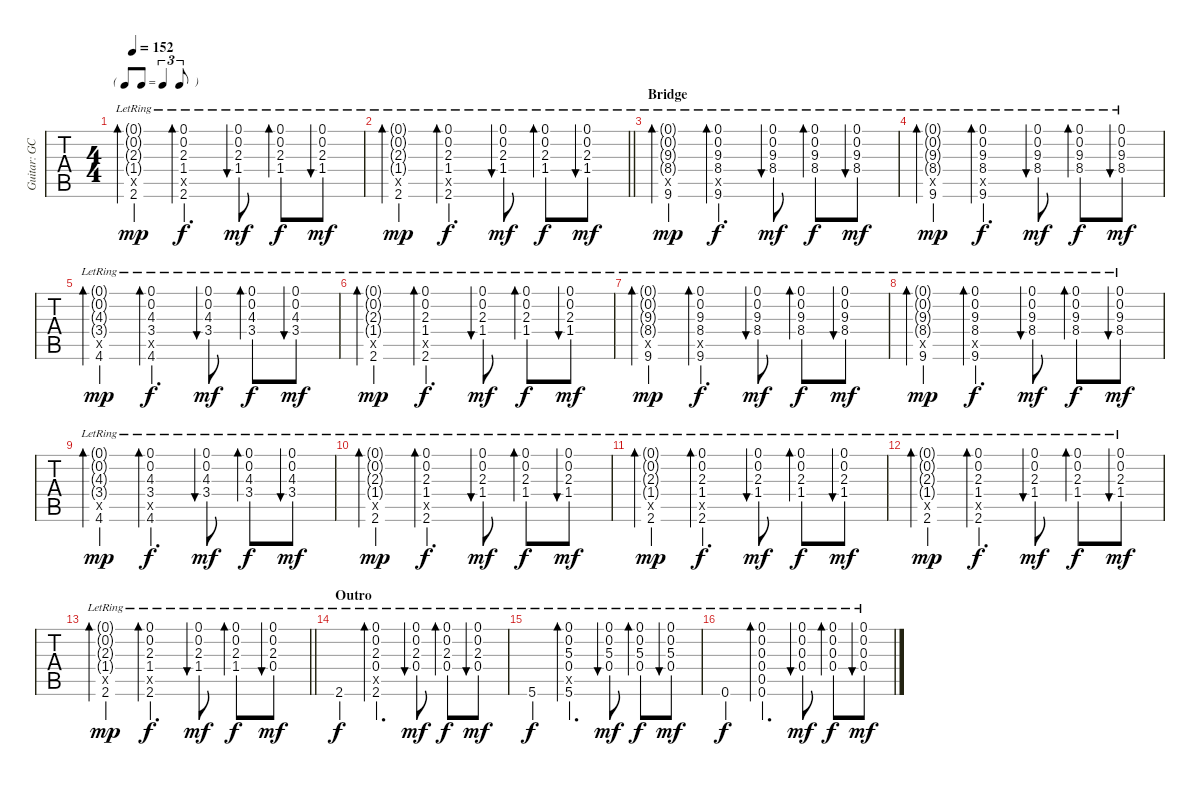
\track ("Guitar: GCEGCC" "Guitar: GC") {instrument acousticguitarnylon}
\staff {tabs}
\tuning (C4 C4 G3 E3 C3 G2) {hide}
\ts (4 4)
\tf triplet8th
\tempo 152
\clef g2
\ks c
(0.1{g lr} 0.2{g lr} 2.3{g lr} 1.4{g lr} 0.5{x} 2.6{lr}).4{bd 60 dy mp} (0.1{lr} 0.2{lr} 2.3{lr} 1.4{lr} 0.5{x} 2.6{lr}).4{d bd 60 dy f} (0.1{lr} 0.2{lr} 2.3{lr} 1.4{lr}).8{bu 60 dy mf} (0.1{lr} 0.2{lr} 2.3{lr} 1.4{lr}).8{bd 60 dy f} (0.1{lr} 0.2{lr} 2.3{lr} 1.4{lr}).8{bu 60 dy mf} |
\barLineRight lightlight
(0.1{g lr} 0.2{g lr} 2.3{g lr} 1.4{g lr} 0.5{x} 2.6{lr}).4{bd 60 dy mp} (0.1{lr} 0.2{lr} 2.3{lr} 1.4{lr} 0.5{x} 2.6{lr}).4{d bd 60 dy f} (0.1{lr} 0.2{lr} 2.3{lr} 1.4{lr}).8{bu 60 dy mf volume 8} (0.1{lr} 0.2{lr} 2.3{lr} 1.4{lr}).8{bd 60 dy f} (0.1{lr} 0.2{lr} 2.3{lr} 1.4{lr}).8{bu 60 dy mf} |
\section ("" "Bridge")
(0.1{g lr} 0.2{g lr} 9.3{g lr} 8.4{g lr} 0.5{x} 9.6{lr}).4{bd 60 dy mp} (0.1{lr} 0.2{lr} 9.3{lr} 8.4{lr} 0.5{x} 9.6{lr}).4{d bd 60 dy f} (0.1{lr} 0.2{lr} 9.3{lr} 8.4{lr}).8{bu 60 dy mf} (0.1{lr} 0.2{lr} 9.3{lr} 8.4{lr}).8{bd 60 dy f} (0.1{lr} 0.2{lr} 9.3{lr} 8.4{lr}).8{bu 60 dy mf} |
(0.1{g lr} 0.2{g lr} 9.3{g lr} 8.4{g lr} 0.5{x} 9.6{lr}).4{bd 60 dy mp} (0.1{lr} 0.2{lr} 9.3{lr} 8.4{lr} 0.5{x} 9.6{lr}).4{d bd 60 dy f} (0.1{lr} 0.2{lr} 9.3{lr} 8.4{lr}).8{bu 60 dy mf} (0.1{lr} 0.2{lr} 9.3{lr} 8.4{lr}).8{bd 60 dy f} (0.1{lr} 0.2{lr} 9.3{lr} 8.4{lr}).8{bu 60 dy mf} |
(0.1{g lr} 0.2{g lr} 4.3{g lr} 3.4{g lr} 0.5{x} 4.6{lr}).4{bd 60 dy mp} (0.1{lr} 0.2{lr} 4.3{lr} 3.4{lr} 0.5{x} 4.6{lr}).4{d bd 60 dy f} (0.1{lr} 0.2{lr} 4.3{lr} 3.4{lr}).8{bu 60 dy mf} (0.1{lr} 0.2{lr} 4.3{lr} 3.4{lr}).8{bd 60 dy f} (0.1{lr} 0.2{lr} 4.3{lr} 3.4{lr}).8{bu 60 dy mf} |
(0.1{g lr} 0.2{g lr} 2.3{g lr} 1.4{g lr} 0.5{x} 2.6{lr}).4{bd 60 dy mp} (0.1{lr} 0.2{lr} 2.3{lr} 1.4{lr} 0.5{x} 2.6{lr}).4{d bd 60 dy f} (0.1{lr} 0.2{lr} 2.3{lr} 1.4{lr}).8{bu 60 dy mf} (0.1{lr} 0.2{lr} 2.3{lr} 1.4{lr}).8{bd 60 dy f} (0.1{lr} 0.2{lr} 2.3{lr} 1.4{lr}).8{bu 60 dy mf} |
(0.1{g lr} 0.2{g lr} 9.3{g lr} 8.4{g lr} 0.5{x} 9.6{lr}).4{bd 60 dy mp} (0.1{lr} 0.2{lr} 9.3{lr} 8.4{lr} 0.5{x} 9.6{lr}).4{d bd 60 dy f} (0.1{lr} 0.2{lr} 9.3{lr} 8.4{lr}).8{bu 60 dy mf} (0.1{lr} 0.2{lr} 9.3{lr} 8.4{lr}).8{bd 60 dy f} (0.1{lr} 0.2{lr} 9.3{lr} 8.4{lr}).8{bu 60 dy mf} |
(0.1{g lr} 0.2{g lr} 9.3{g lr} 8.4{g lr} 0.5{x} 9.6{lr}).4{bd 60 dy mp} (0.1{lr} 0.2{lr} 9.3{lr} 8.4{lr} 0.5{x} 9.6{lr}).4{d bd 60 dy f} (0.1{lr} 0.2{lr} 9.3{lr} 8.4{lr}).8{bu 60 dy mf} (0.1{lr} 0.2{lr} 9.3{lr} 8.4{lr}).8{bd 60 dy f} (0.1{lr} 0.2{lr} 9.3{lr} 8.4{lr}).8{bu 60 dy mf} |
(0.1{g lr} 0.2{g lr} 4.3{g lr} 3.4{g lr} 0.5{x} 4.6{lr}).4{bd 60 dy mp} (0.1{lr} 0.2{lr} 4.3{lr} 3.4{lr} 0.5{x} 4.6{lr}).4{d bd 60 dy f} (0.1{lr} 0.2{lr} 4.3{lr} 3.4{lr}).8{bu 60 dy mf} (0.1{lr} 0.2{lr} 4.3{lr} 3.4{lr}).8{bd 60 dy f} (0.1{lr} 0.2{lr} 4.3{lr} 3.4{lr}).8{bu 60 dy mf} |
(0.1{g lr} 0.2{g lr} 2.3{g lr} 1.4{g lr} 0.5{x} 2.6{lr}).4{bd 60 dy mp volume 6} (0.1{lr} 0.2{lr} 2.3{lr} 1.4{lr} 0.5{x} 2.6{lr}).4{d bd 60 dy f} (0.1{lr} 0.2{lr} 2.3{lr} 1.4{lr}).8{bu 60 dy mf} (0.1{lr} 0.2{lr} 2.3{lr} 1.4{lr}).8{bd 60 dy f} (0.1{lr} 0.2{lr} 2.3{lr} 1.4{lr}).8{bu 60 dy mf} |
(0.1{g lr} 0.2{g lr} 2.3{g lr} 1.4{g lr} 0.5{x} 2.6{lr}).4{bd 60 dy mp} (0.1{lr} 0.2{lr} 2.3{lr} 1.4{lr} 0.5{x} 2.6{lr}).4{d bd 60 dy f} (0.1{lr} 0.2{lr} 2.3{lr} 1.4{lr}).8{bu 60 dy mf} (0.1{lr} 0.2{lr} 2.3{lr} 1.4{lr}).8{bd 60 dy f} (0.1{lr} 0.2{lr} 2.3{lr} 1.4{lr}).8{bu 60 dy mf} |
(0.1{g lr} 0.2{g lr} 2.3{g lr} 1.4{g lr} 0.5{x} 2.6{lr}).4{bd 60 dy mp} (0.1{lr} 0.2{lr} 2.3{lr} 1.4{lr} 0.5{x} 2.6{lr}).4{d bd 60 dy f} (0.1{lr} 0.2{lr} 2.3{lr} 1.4{lr}).8{bu 60 dy mf} (0.1{lr} 0.2{lr} 2.3{lr} 1.4{lr}).8{bd 60 dy f} (0.1{lr} 0.2{lr} 2.3{lr} 1.4{lr}).8{bu 60 dy mf} |
\barLineRight lightlight
(0.1{g lr} 0.2{g lr} 2.3{g lr} 1.4{g lr} 0.5{x} 2.6{lr}).4{bd 60 dy mp} (0.1{lr} 0.2{lr} 2.3{lr} 1.4{lr} 0.5{x} 2.6{lr}).4{d bd 60 dy f volume 8} (0.1{lr} 0.2{lr} 2.3{lr} 1.4{lr}).8{bu 60 dy mf} (0.1{lr} 0.2{lr} 2.3{lr} 1.4{lr}).8{bd 60 dy f} (0.1{lr} 0.2{lr} 2.3{lr} 0.4{lr}).8{bu 60 dy mf} |
\section ("" "Outro")
2.6{lr}.4{dy f} (0.1{lr} 0.2{lr} 2.3{lr} 0.4{lr} 0.5{x} 2.6{lr}).4{d bd 60} (0.1{lr} 0.2{lr} 2.3{lr} 0.4{lr}).8{bu 60 dy mf} (0.1{lr} 0.2{lr} 2.3{lr} 0.4{lr}).8{bd 60 dy f} (0.1{lr} 0.2{lr} 2.3 0.4{lr}).8{bu 60 dy mf} |
5.6{lr}.4{dy f} (0.1{lr} 0.2{lr} 5.3{lr} 0.4{lr} 0.5{x} 5.6{lr}).4{d bd 60} (0.1{lr} 0.2{lr} 5.3{lr} 0.4{lr}).8{bu 60 dy mf} (0.1{lr} 0.2{lr} 5.3{lr} 0.4{lr}).8{bd 60 dy f} (0.1{lr} 0.2{lr} 5.3 0.4{lr}).8{bu 60 dy mf} |
0.6{lr}.4{dy f} (0.1{lr} 0.2{lr} 0.3{lr} 0.4{lr} 0.5{lr} 0.6{lr}).4{d bd 60} (0.1{lr} 0.2{lr} 0.3{lr} 0.4{lr}).8{bu 60 dy mf} (0.1{lr} 0.2{lr} 0.3{lr} 0.4{lr}).8{bd 60 dy f} (0.1{lr} 0.2{lr} 0.3{lr} 0.4{lr}).8{bu 60 dy mf}
